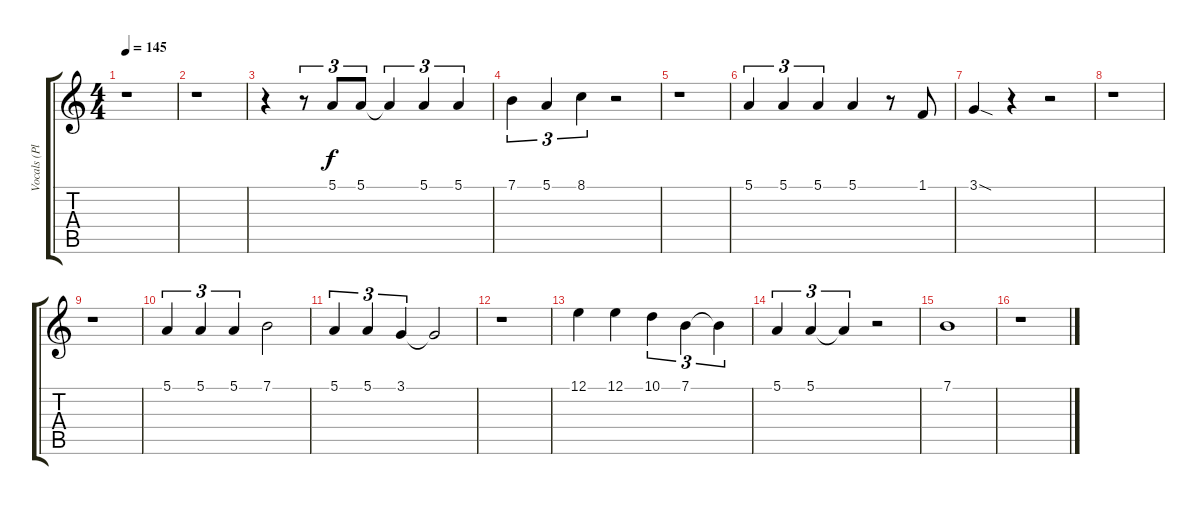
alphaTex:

\track ("Vocals (Plant)" "Vocals (Pl") {instrument lead2sawtooth}
\staff {score tabs}
\tuning (E4 B3 G3 D3 A2 E2) {hide}
\ts (4 4)
\tempo 145
\clef g2
\ks c
r.1{dy f} |
r.1 |
r.4 r.8{tu (3 2)} 5.1.8{tu (3 2)} 5.1.8{tu (3 2)} 5.1{t}.4{tu (3 2)} 5.1.4{tu (3 2)} 5.1.4{tu (3 2)} |
7.1.4{tu (3 2)} 5.1.4{tu (3 2)} 8.1.4{tu (3 2)} r.2 |
r.1 |
5.1.4{tu (3 2)} 5.1.4{tu (3 2)} 5.1.4{tu (3 2)} 5.1.4 r.8 1.1.8 |
3.1{sod}.4 r.4 r.2 |
r.1 |
r.1 |
5.1.4{tu (3 2)} 5.1.4{tu (3 2)} 5.1.4{tu (3 2)} 7.1.2 |
5.1.4{tu (3 2)} 5.1.4{tu (3 2)} 3.1.4{tu (3 2)} 3.1{t}.2 |
r.1 |
12.1.4 12.1.4 10.1.4{tu (3 2)} 7.1.4{tu (3 2)} 7.1{t}.4{tu (3 2)} |
5.1.4{tu (3 2)} 5.1.4{tu (3 2)} 5.1{t}.4{tu (3 2)} r.2 |
7.1.1 |
r.1
